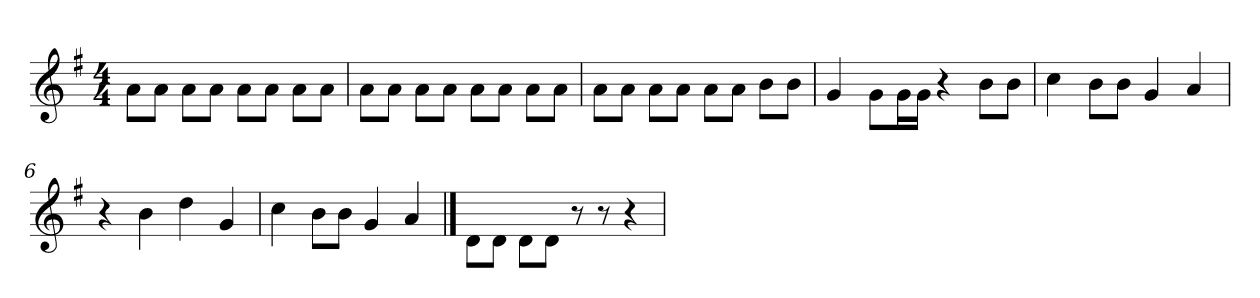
**kern
*part1
*staff1
*
*k[f#]
*M4/4
*MM120
=1
8a\L
8a\J
8a\L
8a\J
8a\L
8a\J
8a\L
8a\J
=2
8a\L
8a\J
8a\L
8a\J
8a\L
8a\J
8a\L
8a\J
=3
8a\L
8a\J
8a\L
8a\J
8a\L
8a\J
8b\L
8b\J
=4
4g
8g\L
16g\L
16g\JJ
4r
8b\L
8b\J
!!LO:LB:g=z
=5
4cc
8b\L
8b\J
4g
4a
=6
4r
4b
4dd
4g
=7
4cc
8b\L
8b\J
4g
4a
==8
8d\L
8d\J
8d\L
8d\J
8r
8r
4r
=
*-
